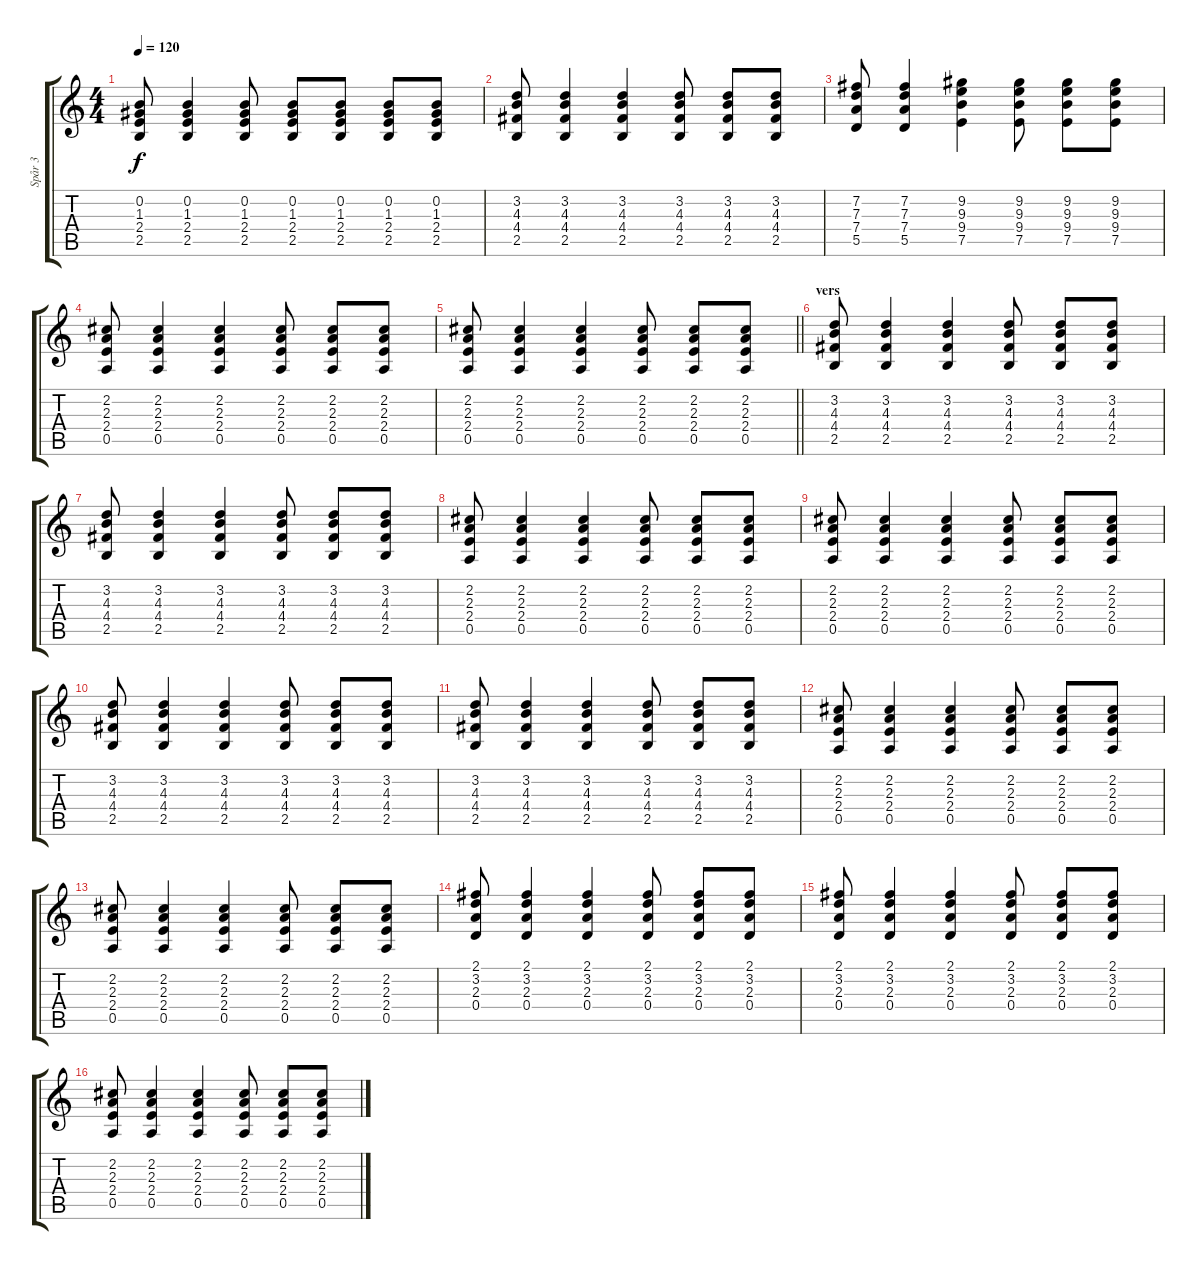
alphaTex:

\track ("Spår 3" "Spår 3") {instrument acousticguitarsteel}
\staff {score tabs}
\tuning (E4 B3 G3 D3 A2 E2) {hide}
\ts (4 4)
\tempo 120
\clef g2
\ks c
(0.2 1.3 2.4 2.5).8{dy f} (0.2 1.3 2.4 2.5).4 (0.2 1.3 2.4 2.5).8 (0.2 1.3 2.4 2.5).8 (0.2 1.3 2.4 2.5).8 (0.2 1.3 2.4 2.5).8 (0.2 1.3 2.4 2.5).8 |
(3.2 4.3 4.4 2.5).8 (3.2 4.3 4.4 2.5).4 (3.2 4.3 4.4 2.5).4 (3.2 4.3 4.4 2.5).8 (3.2 4.3 4.4 2.5).8 (3.2 4.3 4.4 2.5).8 |
(7.2 7.3 7.4 5.5).8 (7.2 7.3 7.4 5.5).4 (9.2 9.3 9.4 7.5).4 (9.2 9.3 9.4 7.5).8 (9.2 9.3 9.4 7.5).8 (9.2 9.3 9.4 7.5).8 |
(2.2 2.3 2.4 0.5).8 (2.2 2.3 2.4 0.5).4 (2.2 2.3 2.4 0.5).4 (2.2 2.3 2.4 0.5).8 (2.2 2.3 2.4 0.5).8 (2.2 2.3 2.4 0.5).8 |
\barLineRight lightlight
(2.2 2.3 2.4 0.5).8 (2.2 2.3 2.4 0.5).4 (2.2 2.3 2.4 0.5).4 (2.2 2.3 2.4 0.5).8 (2.2 2.3 2.4 0.5).8 (2.2 2.3 2.4 0.5).8 |
\section ("" "vers")
(3.2 4.3 4.4 2.5).8 (3.2 4.3 4.4 2.5).4 (3.2 4.3 4.4 2.5).4 (3.2 4.3 4.4 2.5).8 (3.2 4.3 4.4 2.5).8 (3.2 4.3 4.4 2.5).8 |
(3.2 4.3 4.4 2.5).8 (3.2 4.3 4.4 2.5).4 (3.2 4.3 4.4 2.5).4 (3.2 4.3 4.4 2.5).8 (3.2 4.3 4.4 2.5).8 (3.2 4.3 4.4 2.5).8 |
(2.2 2.3 2.4 0.5).8 (2.2 2.3 2.4 0.5).4 (2.2 2.3 2.4 0.5).4 (2.2 2.3 2.4 0.5).8 (2.2 2.3 2.4 0.5).8 (2.2 2.3 2.4 0.5).8 |
(2.2 2.3 2.4 0.5).8 (2.2 2.3 2.4 0.5).4 (2.2 2.3 2.4 0.5).4 (2.2 2.3 2.4 0.5).8 (2.2 2.3 2.4 0.5).8 (2.2 2.3 2.4 0.5).8 |
(3.2 4.3 4.4 2.5).8 (3.2 4.3 4.4 2.5).4 (3.2 4.3 4.4 2.5).4 (3.2 4.3 4.4 2.5).8 (3.2 4.3 4.4 2.5).8 (3.2 4.3 4.4 2.5).8 |
(3.2 4.3 4.4 2.5).8 (3.2 4.3 4.4 2.5).4 (3.2 4.3 4.4 2.5).4 (3.2 4.3 4.4 2.5).8 (3.2 4.3 4.4 2.5).8 (3.2 4.3 4.4 2.5).8 |
(2.2 2.3 2.4 0.5).8 (2.2 2.3 2.4 0.5).4 (2.2 2.3 2.4 0.5).4 (2.2 2.3 2.4 0.5).8 (2.2 2.3 2.4 0.5).8 (2.2 2.3 2.4 0.5).8 |
(2.2 2.3 2.4 0.5).8 (2.2 2.3 2.4 0.5).4 (2.2 2.3 2.4 0.5).4 (2.2 2.3 2.4 0.5).8 (2.2 2.3 2.4 0.5).8 (2.2 2.3 2.4 0.5).8 |
(2.1 3.2 2.3 0.4).8 (2.1 3.2 2.3 0.4).4 (2.1 3.2 2.3 0.4).4 (2.1 3.2 2.3 0.4).8 (2.1 3.2 2.3 0.4).8 (2.1 3.2 2.3 0.4).8 |
(2.1 3.2 2.3 0.4).8 (2.1 3.2 2.3 0.4).4 (2.1 3.2 2.3 0.4).4 (2.1 3.2 2.3 0.4).8 (2.1 3.2 2.3 0.4).8 (2.1 3.2 2.3 0.4).8 |
(2.2 2.3 2.4 0.5).8 (2.2 2.3 2.4 0.5).4 (2.2 2.3 2.4 0.5).4 (2.2 2.3 2.4 0.5).8 (2.2 2.3 2.4 0.5).8 (2.2 2.3 2.4 0.5).8
